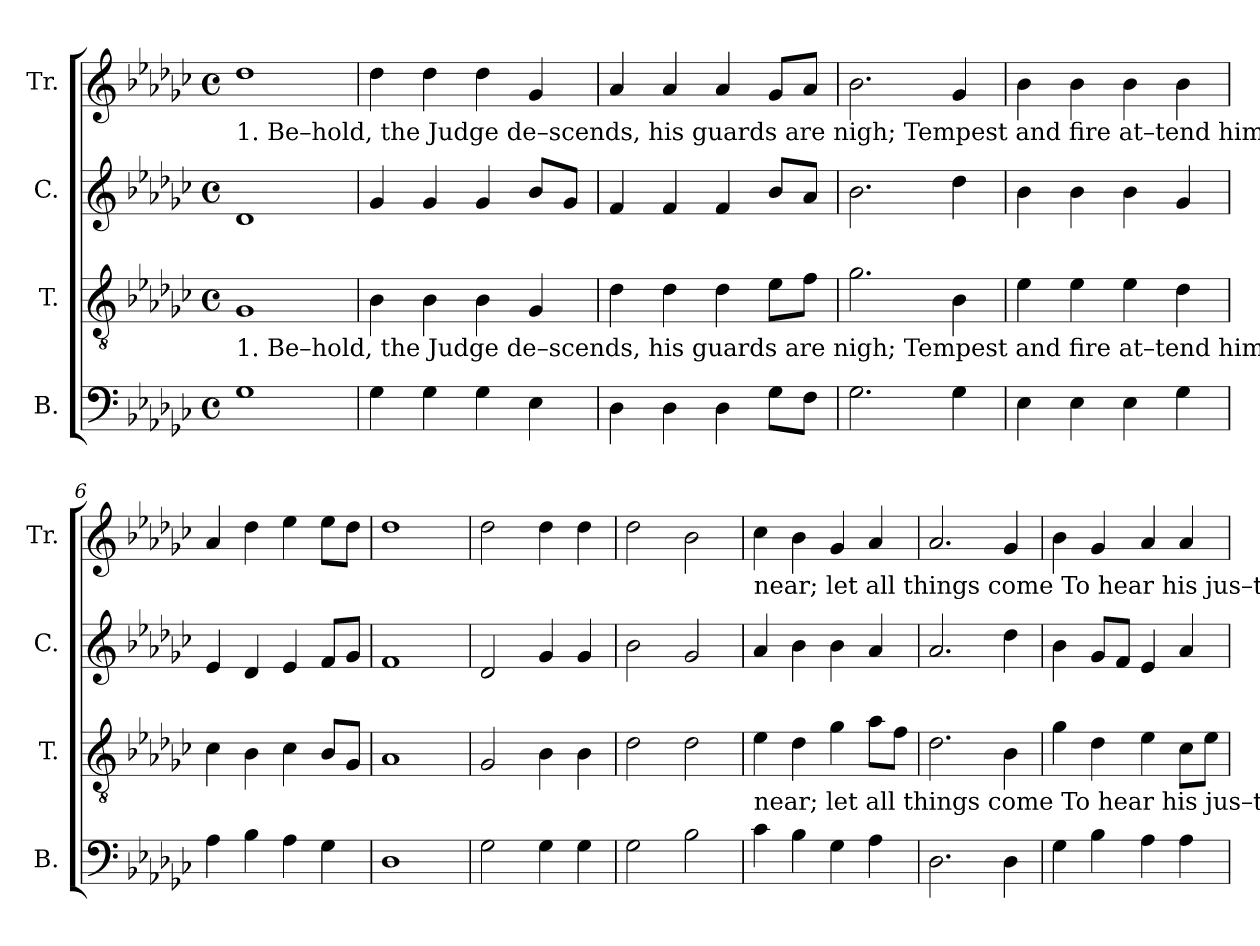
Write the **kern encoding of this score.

**kern	**kern	**kern	**kern
*part4	*part3	*part2	*part1
*staff4	*staff3	*staff2	*staff1
*I"B.	*I"T.	*I"C.	*I"Tr.
*I'B.	*I'T.	*I'C.	*I'Tr.
*clefF4	*clefGv2	*clefG2	*clefG2
*k[b-e-a-d-g-c-]	*k[b-e-a-d-g-c-]	*k[b-e-a-d-g-c-]	*k[b-e-a-d-g-c-]
*M4/4	*M4/4	*M4/4	*M4/4
*met(c)	*met(c)	*met(c)	*met(c)
*MM130	*MM130	*MM130	*MM130
=1	=1	=1	=1
!	!	!	!LO:TX:b:t=1.  Be–hold, the Judge  de–scends, his guards are nigh;  Tempest and fire at–tend him down the  sky&colon; Heav'n, earth, and hell, draw
!	!LO:TX:b:t=1.  Be–hold, the Judge  de–scends, his guards are nigh;  Tempest and fire at–tend him down the  sky&colon; Heav'n, earth, and hell, draw	!	!
1G-	1G-	1d-	1dd-
=2	=2	=2	=2
4G-\	4B-\	4g-/	4dd-\
4G-\	4B-\	4g-/	4dd-\
4G-\	4B-\	4g-/	4dd-\
4E-\	4G-/	8b-/L	4g-/
.	.	8g-/J	.
=3	=3	=3	=3
4D-\	4d-\	4f/	4a-/
4D-\	4d-\	4f/	4a-/
4D-\	4d-\	4f/	4a-/
8G-\L	8e-\L	8b-/L	8g-/L
8F\J	8f\J	8a-/J	8a-/J
=4	=4	=4	=4
2.G-\	2.g-\	2.b-\	2.b-\
4G-\	4B-\	4dd-\	4g-/
=5	=5	=5	=5
4E-\	4e-\	4b-\	4b-\
4E-\	4e-\	4b-\	4b-\
4E-\	4e-\	4b-\	4b-\
4G-\	4d-\	4g-/	4b-\
=6	=6	=6	=6
4A-\	4c-\	4e-/	4a-/
4B-\	4B-\	4d-/	4dd-\
4A-\	4c-\	4e-/	4ee-\
4G-\	8B-/L	8f/L	8ee-\L
.	8G-/J	8g-/J	8dd-\J
=7	=7	=7	=7
1D-	1A-	1f	1dd-
=8	=8	=8	=8
2G-\	2G-/	2d-/	2dd-\
4G-\	4B-\	4g-/	4dd-\
4G-\	4B-\	4g-/	4dd-\
=9	=9	=9	=9
2G-\	2d-\	2b-\	2dd-\
2B-\	2d-\	2g-/	2b-\
!!LO:LB:g=z
=10	=10	=10	=10
!	!	!	!LO:TX:b:t=near; let all things come     To  hear  his   jus–tice,      and the  sin–ner's doom&colon;    "But  gather  first, _______________________________     But
!	!LO:TX:b:t=near; let all things come     To  hear  his   jus–tice,      and the  sin–ner's doom&colon;    "But  gather  first, _____________                               But	!	!
4c-\	4e-\	4a-/	4cc-\
4B-\	4d-\	4b-\	4b-\
4G-\	4g-\	4b-\	4g-/
4A-\	8a-\L	4a-/	4a-/
.	8f\J	.	.
=11	=11	=11	=11
2.D-\	2.d-\	2.a-/	2.a-/
4D-\	4B-\	4dd-\	4g-/
=12	=12	=12	=12
4G-\	4g-\	4b-\	4b-\
4B-\	4d-\	8g-/L	4g-/
.	.	8f/J	.
4A-\	4e-\	4e-/	4a-/
4A-\	8c-\L	4a-/	4a-/
.	8e-\J	.	.
=	=	=	=
*-	*-	*-	*-
